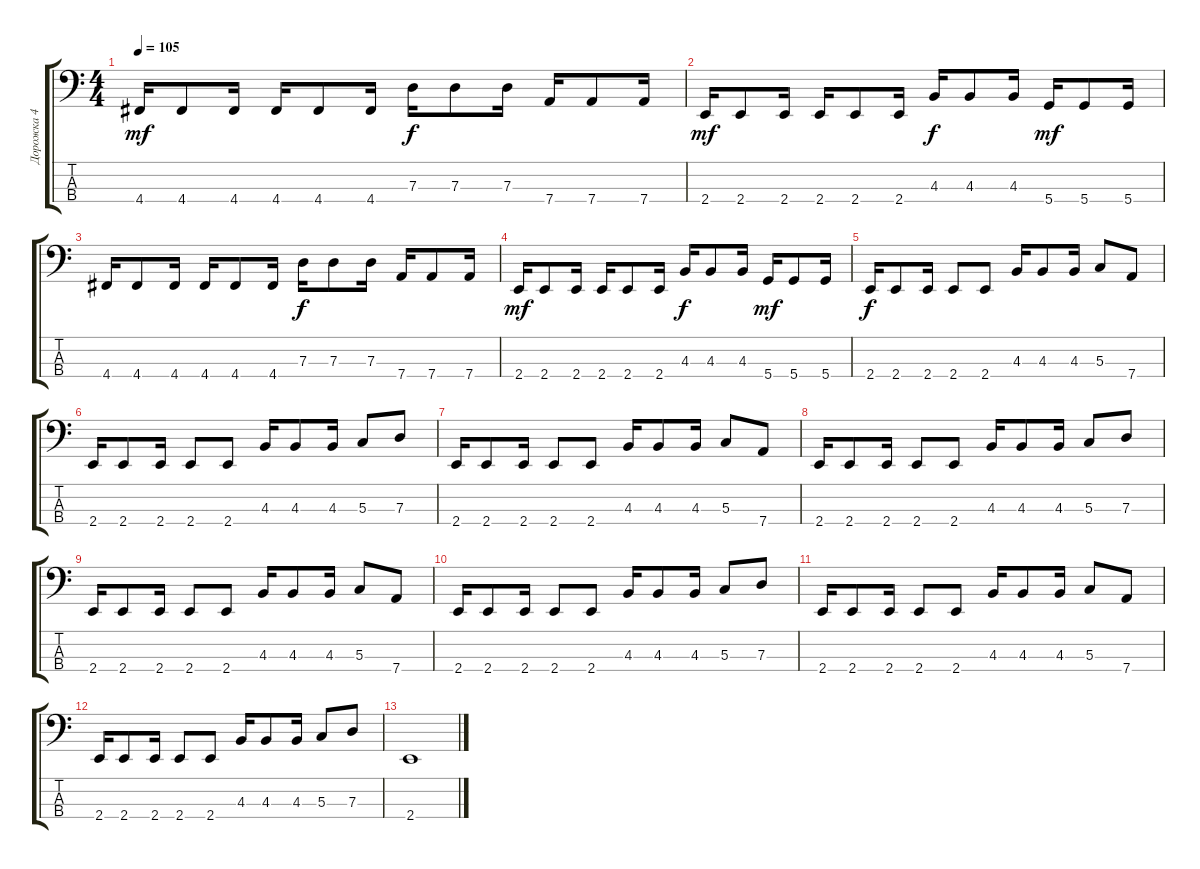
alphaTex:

\track ("Дорожка 4" "Дорожка 4") {instrument electricbasspick}
\staff {score tabs}
\tuning (F2 C2 G1 D1) {hide}
\ts (4 4)
\tempo 105
\clef f4
\ks c
4.4.16{dy mf} 4.4.8 4.4.16 4.4.16 4.4.8 4.4.16 7.3.16{dy f} 7.3.8 7.3.16 7.4.16 7.4.8 7.4.16 |
2.4.16{dy mf} 2.4.8 2.4.16 2.4.16 2.4.8 2.4.16 4.3.16{dy f} 4.3.8 4.3.16 5.4.16{dy mf} 5.4.8 5.4.16 |
4.4.16 4.4.8 4.4.16 4.4.16 4.4.8 4.4.16 7.3.16{dy f} 7.3.8 7.3.16 7.4.16 7.4.8 7.4.16 |
2.4.16{dy mf} 2.4.8 2.4.16 2.4.16 2.4.8 2.4.16 4.3.16{dy f} 4.3.8 4.3.16 5.4.16{dy mf} 5.4.8 5.4.16 |
2.4.16{dy f} 2.4.8 2.4.16 2.4.8 2.4.8 4.3.16 4.3.8 4.3.16 5.3.8 7.4.8 |
2.4.16 2.4.8 2.4.16 2.4.8 2.4.8 4.3.16 4.3.8 4.3.16 5.3.8 7.3.8 |
2.4.16 2.4.8 2.4.16 2.4.8 2.4.8 4.3.16 4.3.8 4.3.16 5.3.8 7.4.8 |
2.4.16 2.4.8 2.4.16 2.4.8 2.4.8 4.3.16 4.3.8 4.3.16 5.3.8 7.3.8 |
2.4.16 2.4.8 2.4.16 2.4.8 2.4.8 4.3.16 4.3.8 4.3.16 5.3.8 7.4.8 |
2.4.16 2.4.8 2.4.16 2.4.8 2.4.8 4.3.16 4.3.8 4.3.16 5.3.8 7.3.8 |
2.4.16 2.4.8 2.4.16 2.4.8 2.4.8 4.3.16 4.3.8 4.3.16 5.3.8 7.4.8 |
2.4.16 2.4.8 2.4.16 2.4.8 2.4.8 4.3.16 4.3.8 4.3.16 5.3.8 7.3.8 |
2.4.1
